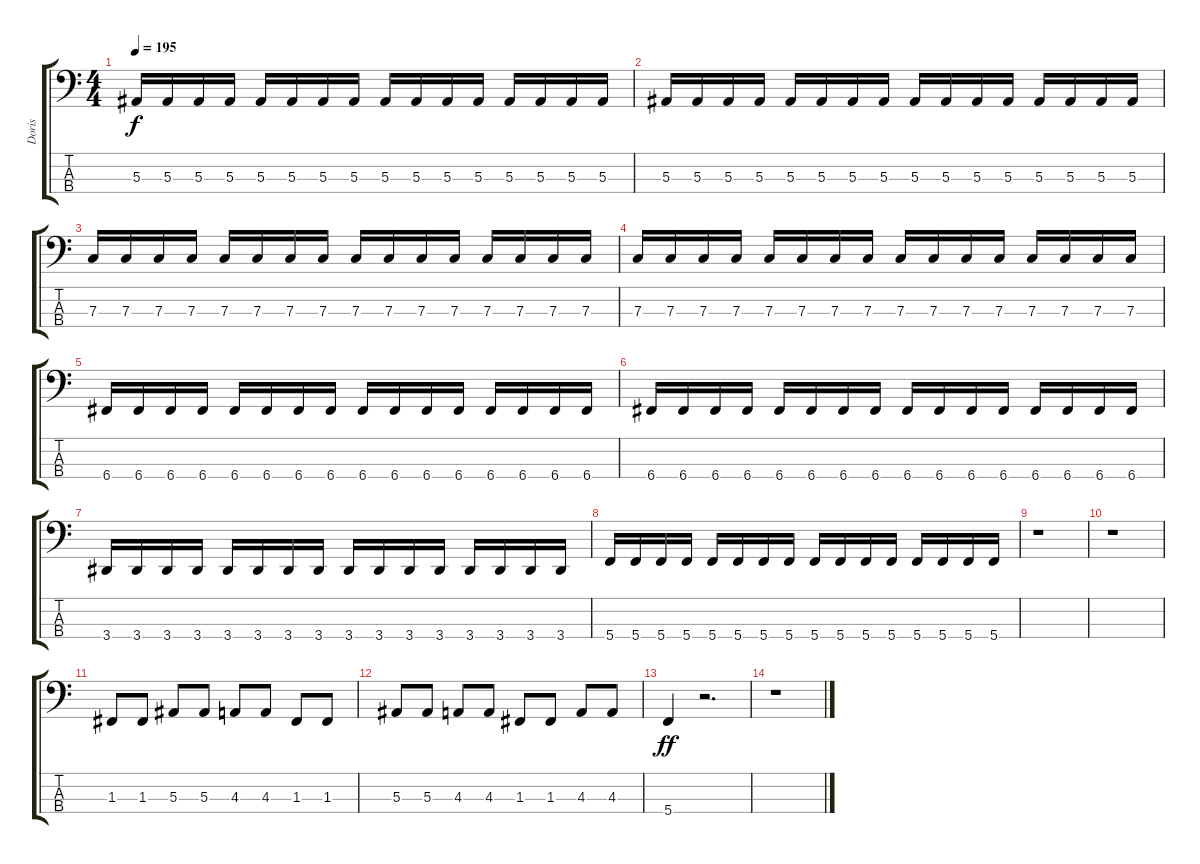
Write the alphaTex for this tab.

\track ("Doris" "Doris") {instrument electricbassfinger}
\staff {score tabs}
\tuning (Eb2 Bb1 F1 C1) {hide}
\ts (4 4)
\tempo 195
\clef f4
\ks c
5.3.16{dy f} 5.3.16 5.3.16 5.3.16 5.3.16 5.3.16 5.3.16 5.3.16 5.3.16 5.3.16 5.3.16 5.3.16 5.3.16 5.3.16 5.3.16 5.3.16 |
5.3.16 5.3.16 5.3.16 5.3.16 5.3.16 5.3.16 5.3.16 5.3.16 5.3.16 5.3.16 5.3.16 5.3.16 5.3.16 5.3.16 5.3.16 5.3.16 |
7.3.16 7.3.16 7.3.16 7.3.16 7.3.16 7.3.16 7.3.16 7.3.16 7.3.16 7.3.16 7.3.16 7.3.16 7.3.16 7.3.16 7.3.16 7.3.16 |
7.3.16 7.3.16 7.3.16 7.3.16 7.3.16 7.3.16 7.3.16 7.3.16 7.3.16 7.3.16 7.3.16 7.3.16 7.3.16 7.3.16 7.3.16 7.3.16 |
6.4.16 6.4.16 6.4.16 6.4.16 6.4.16 6.4.16 6.4.16 6.4.16 6.4.16 6.4.16 6.4.16 6.4.16 6.4.16 6.4.16 6.4.16 6.4.16 |
6.4.16 6.4.16 6.4.16 6.4.16 6.4.16 6.4.16 6.4.16 6.4.16 6.4.16 6.4.16 6.4.16 6.4.16 6.4.16 6.4.16 6.4.16 6.4.16 |
3.4.16 3.4.16 3.4.16 3.4.16 3.4.16 3.4.16 3.4.16 3.4.16 3.4.16 3.4.16 3.4.16 3.4.16 3.4.16 3.4.16 3.4.16 3.4.16 |
5.4.16 5.4.16 5.4.16 5.4.16 5.4.16 5.4.16 5.4.16 5.4.16 5.4.16 5.4.16 5.4.16 5.4.16 5.4.16 5.4.16 5.4.16 5.4.16 |
r.1 |
r.1 |
1.3.8 1.3.8 5.3.8 5.3.8 4.3.8 4.3.8 1.3.8 1.3.8 |
5.3.8 5.3.8 4.3.8 4.3.8 1.3.8 1.3.8 4.3.8 4.3.8 |
5.4.4{dy ff} r.2{d} |
r.1
